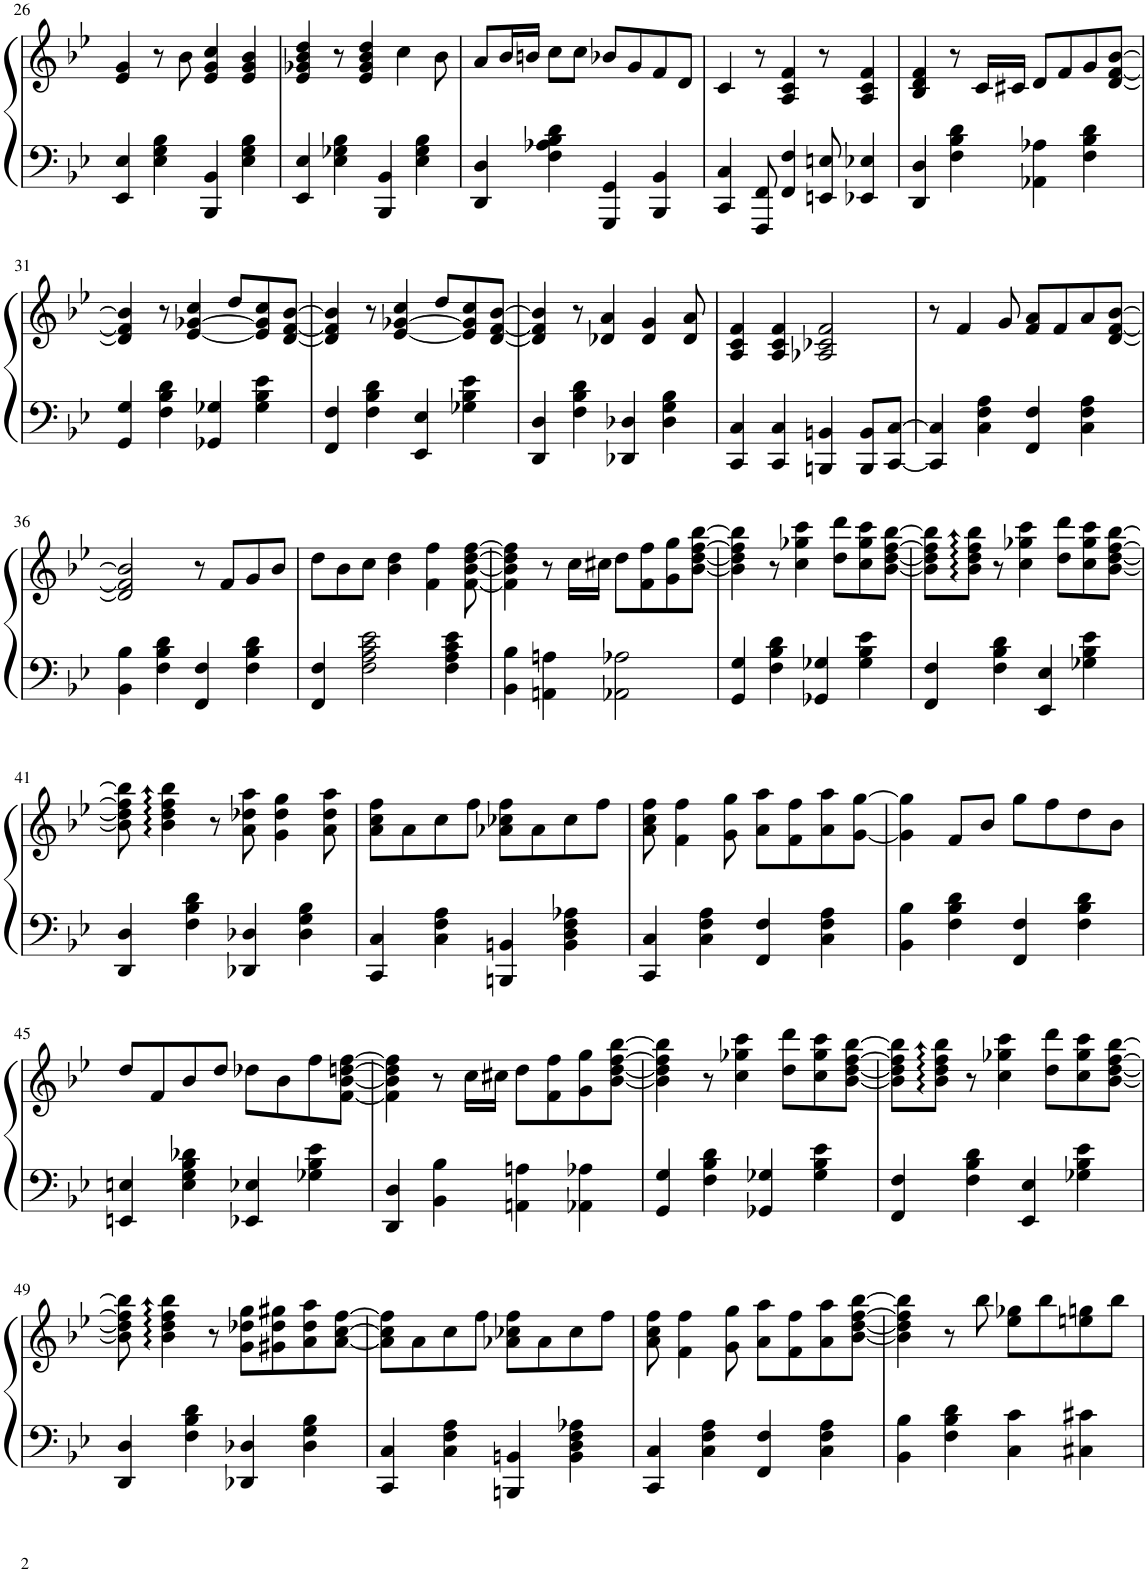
**kern	**kern
*part1	*part1
*staff2	*staff1
*I"Piano	*
*I'Pno.	*
!!LO:PB:g=z
*clefF4	*clefG2
*k[b-e-]	*k[b-e-]
*M4/4	*M4/4
=26	=26
4EE-/ 4E-/	4e-/ 4g/
4E-\ 4G\ 4B-\	8r
.	8b-\
4BBB-/ 4BB-/	4e-/ 4g/ 4cc/
4E-\ 4G\ 4B-\	4e-/ 4g/ 4b-/
=27	=27
4EE-/ 4E-/	4e-/ 4g-X/ 4b-/ 4dd/
4E-\ 4G-X\ 4B-\	8r
.	4e-/ 4g-/ 4b-/ 4dd/
4BBB-/ 4BB-/	.
.	4cc\
4E-\ 4G-\ 4B-\	.
.	8b-\
=28	=28
4DD/ 4D/	8a/L
.	16b-/L
.	16bn/JJ
4F\ 4A-X\ 4B-\ 4d\	8cc\L
.	8cc\J
4GGG/ 4GG/	8b-X/L
.	8g/
4BBB-/ 4BB-/	8f/
.	8d/J
=29	=29
4CC/ 4C/	4c/
8FFF/ 8FF/	8r
4FF/ 4F/	4A/ 4c/ 4f/
8EEn/ 8En/	8r
4EE-X/ 4E-X/	4A/ 4c/ 4f/
=30	=30
4DD/ 4D/	4B-/ 4d/ 4f/
4F\ 4B-\ 4d\	8r
.	16c/LL
.	16c#X/JJ
4AA-X\ 4A-X\	8d/L
.	8f/
4F\ 4B-\ 4d\	8g/
.	[8d/ [8f/ [8b-/J
!!LO:LB:g=z
=31	=31
4GG/ 4G/	4d/] 4f/] 4b-/]
4F\ 4B-\ 4d\	8r
.	[4e-/ [4g-X/ 4cc/
4GG-X/ 4G-X/	.
.	8dd/L
4G-\ 4B-\ 4e-\	8e-/] 8g-/] 8cc/
.	[8d/ [8f/ [8b-/J
=32	=32
4FF/ 4F/	4d/] 4f/] 4b-/]
4F\ 4B-\ 4d\	8r
.	[4e-/ [4g-X/ 4cc/
4EE-/ 4E-/	.
.	8dd/L
4G-X\ 4B-\ 4e-\	8e-/] 8g-/] 8cc/
.	[8d/ [8f/ [8b-/J
=33	=33
4DD/ 4D/	4d/] 4f/] 4b-/]
4F\ 4B-\ 4d\	8r
.	4d-X/ 4a/
4DD-X/ 4D-X/	.
.	4d-/ 4g/
4D-\ 4G\ 4B-\	.
.	8d-/ 8a/
=34	=34
4CC/ 4C/	4A/ 4c/ 4f/
4CC/ 4C/	4A/ 4c/ 4f/
4BBBn/ 4BBn/	2A-X/ 2c-X/ 2f/
8BBB/ 8BB/L	.
[8CC/ [8C/J	.
=35	=35
4CC/] 4C/]	8r
.	4f/
4C\ 4F\ 4A\	.
.	8g/
4FF/ 4F/	8f/ 8a/L
.	8f/
4C\ 4F\ 4A\	8a/
.	[8d/ [8f/ [8b-/J
!!LO:LB:g=z
=36	=36
4BB-\ 4B-\	2d/] 2f/] 2b-/]
4F\ 4B-\ 4d\	.
4FF/ 4F/	8r
.	8f/L
4F\ 4B-\ 4d\	8g/
.	8b-/J
=37	=37
4FF/ 4F/	8dd\L
.	8b-\
2F\ 2A\ 2c\ 2e-\	8cc\J
.	4b-\ 4dd\
.	4f\ 4ff\
4F\ 4A\ 4c\ 4e-\	.
.	[8f\ [8b-\ [8dd\ [8ff\
=38	=38
4BB-\ 4B-\	4f\] 4b-\] 4dd\] 4ff\]
4AAn\ 4An\	8r
.	16cc\LL
.	16cc#X\JJ
2AA-X\ 2A-X\	8dd\L
.	8f\ 8ff\
.	8g\ 8gg\
.	[8b-\ [8dd\ [8ff\ [8bb-\J
=39	=39
4GG/ 4G/	4b-\] 4dd\] 4ff\] 4bb-\]
4F\ 4B-\ 4d\	8r
.	4cc\ 4gg-X\ 4ccc\
4GG-X/ 4G-X/	.
.	8dd\ 8ddd\L
4G-\ 4B-\ 4e-\	8cc\ 8gg-\ 8ccc\
.	[8b-\ [8dd\ [8ff\ [8bb-\J
=40	=40
4FF/ 4F/	8b-\] 8dd\] 8ff\] 8bb-\]L
.	8b-\ 8dd\ 8ff\ 8bb-\J
4F\ 4B-\ 4d\	8r
.	4cc\ 4gg-X\ 4ccc\
4EE-/ 4E-/	.
.	8dd\ 8ddd\L
4G-X\ 4B-\ 4e-\	8cc\ 8gg-\ 8ccc\
.	[8b-\ [8dd\ [8ff\ [8bb-\J
!!LO:LB:g=z
=41	=41
4DD/ 4D/	8b-\] 8dd\] 8ff\] 8bb-\]
.	4b-\ 4dd\ 4ff\ 4bb-\
4F\ 4B-\ 4d\	.
.	8r
4DD-X/ 4D-X/	8a\ 8dd-X\ 8aa\
.	4g\ 4dd-\ 4gg\
4D-\ 4G\ 4B-\	.
.	8a\ 8dd-\ 8aa\
=42	=42
4CC/ 4C/	8a\ 8cc\ 8ff\L
.	8a\
4C\ 4F\ 4A\	8cc\
.	8ff\J
4BBBn/ 4BBn/	8a-X\ 8cc-X\ 8ff\L
.	8a-\
4BB\ 4D\ 4F\ 4A-X\	8cc-\
.	8ff\J
=43	=43
4CC/ 4C/	8a\ 8cc\ 8ff\
.	4f\ 4ff\
4C\ 4F\ 4A\	.
.	8g\ 8gg\
4FF/ 4F/	8a\ 8aa\L
.	8f\ 8ff\
4C\ 4F\ 4A\	8a\ 8aa\
.	[8g\ [8gg\J
=44	=44
4BB-\ 4B-\	4g\] 4gg\]
4F\ 4B-\ 4d\	8f/L
.	8b-/J
4FF/ 4F/	8gg\L
.	8ff\
4F\ 4B-\ 4d\	8dd\
.	8b-\J
!!LO:LB:g=z
=45	=45
4EEn/ 4En/	8dd/L
.	8f/
4E\ 4G\ 4B-\ 4d-X\	8b-/
.	8dd/J
4EE-X/ 4E-X/	8dd-X\L
.	8b-\
4G-X\ 4B-\ 4e-\	8ff\
.	[8f\ [8b-\ [8ddn\ [8ff\J
=46	=46
4DD/ 4D/	4f\] 4b-\] 4dd\] 4ff\]
4BB-\ 4B-\	8r
.	16cc\LL
.	16cc#X\JJ
4AAn\ 4An\	8dd\L
.	8f\ 8ff\
4AA-X\ 4A-X\	8g\ 8gg\
.	[8b-\ [8dd\ [8ff\ [8bb-\J
=47	=47
4GG/ 4G/	4b-\] 4dd\] 4ff\] 4bb-\]
4F\ 4B-\ 4d\	8r
.	4cc\ 4gg-X\ 4ccc\
4GG-X/ 4G-X/	.
.	8dd\ 8ddd\L
4G-\ 4B-\ 4e-\	8cc\ 8gg-\ 8ccc\
.	[8b-\ [8dd\ [8ff\ [8bb-\J
=48	=48
4FF/ 4F/	8b-\] 8dd\] 8ff\] 8bb-\]L
.	8b-\ 8dd\ 8ff\ 8bb-\J
4F\ 4B-\ 4d\	8r
.	4cc\ 4gg-X\ 4ccc\
4EE-/ 4E-/	.
.	8dd\ 8ddd\L
4G-X\ 4B-\ 4e-\	8cc\ 8gg-\ 8ccc\
.	[8b-\ [8dd\ [8ff\ [8bb-\J
!!LO:LB:g=z
=49	=49
4DD/ 4D/	8b-\] 8dd\] 8ff\] 8bb-\]
.	4b-\ 4dd\ 4ff\ 4bb-\
4F\ 4B-\ 4d\	.
.	8r
4DD-X/ 4D-X/	8g\ 8dd-X\ 8gg\L
.	8g#X\ 8dd-\ 8gg#X\
4D-\ 4G\ 4B-\	8a\ 8dd-\ 8aa\
.	[8a\ [8cc\ [8ff\J
=50	=50
4CC/ 4C/	8a\] 8cc\] 8ff\]L
.	8a\
4C\ 4F\ 4A\	8cc\
.	8ff\J
4BBBn/ 4BBn/	8a-X\ 8cc-X\ 8ff\L
.	8a-\
4BB\ 4D\ 4F\ 4A-X\	8cc-\
.	8ff\J
=51	=51
4CC/ 4C/	8a\ 8cc\ 8ff\
.	4f\ 4ff\
4C\ 4F\ 4A\	.
.	8g\ 8gg\
4FF/ 4F/	8a\ 8aa\L
.	8f\ 8ff\
4C\ 4F\ 4A\	8a\ 8aa\
.	[8b-\ [8dd\ [8ff\ [8bb-\J
=52	=52
4BB-\ 4B-\	4b-\] 4dd\] 4ff\] 4bb-\]
4F\ 4B-\ 4d\	8r
.	8bb-\
4C\ 4c\	8ee-\ 8gg-X\L
.	8bb-\
4C#X\ 4c#X\	8een\ 8ggn\
.	8bb-\J
=	=
*-	*-
